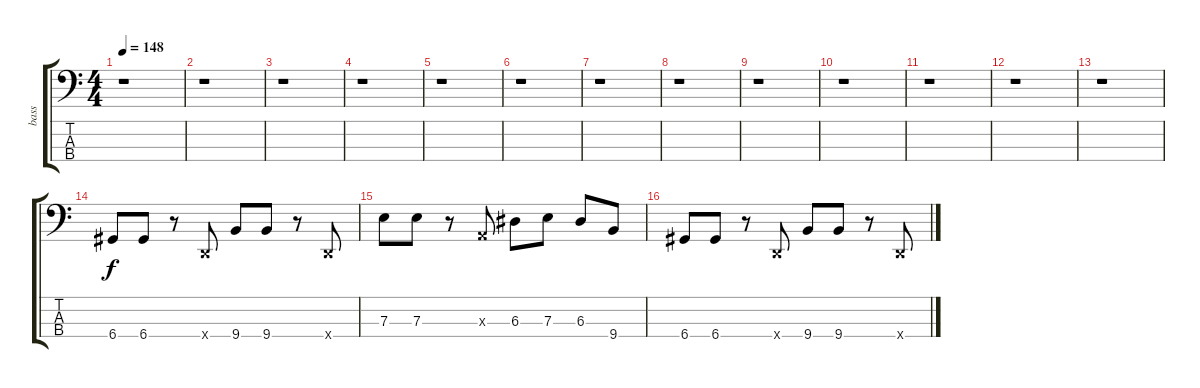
\track ("bass" "bass") {instrument electricbasspick}
\staff {score tabs}
\tuning (G2 D2 A1 D1) {hide}
\ts (4 4)
\tempo 148
\clef f4
\ks c
r.1{dy f instrument electricbasspick} |
r.1 |
r.1 |
r.1 |
r.1 |
r.1 |
r.1 |
r.1 |
r.1 |
r.1 |
r.1 |
r.1 |
r.1 |
6.4.8 6.4.8 r.8 0.4{x}.8 9.4.8 9.4.8 r.8 0.4{x}.8 |
7.3.8 7.3.8 r.8 0.3{x}.8 6.3.8 7.3.8 6.3.8 9.4.8 |
6.4.8 6.4.8 r.8 0.4{x}.8 9.4.8 9.4.8 r.8 0.4{x}.8
